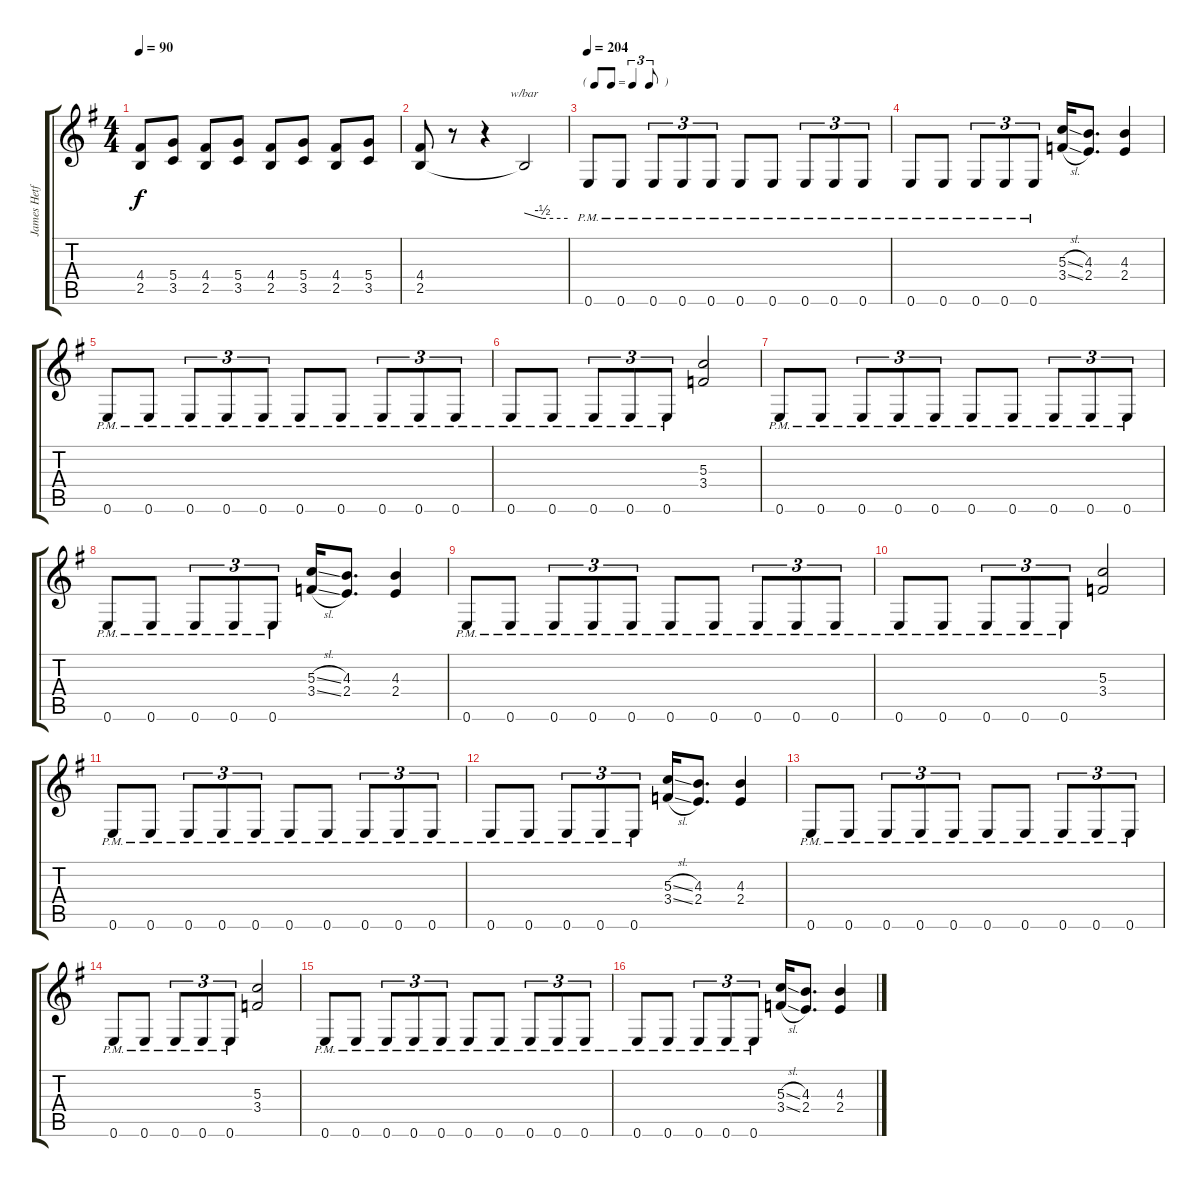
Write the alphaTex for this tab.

\track ("James Hetfield" "James Hetf") {instrument distortionguitar}
\staff {score tabs}
\tuning (E4 B3 G3 D3 A2 E2) {hide}
\ts (4 4)
\tempo 90
\clef g2
\ks eminor
(4.4 2.5).8{dy f} (5.4 3.5).8 (4.4 2.5).8 (5.4 3.5).8 (4.4 2.5).8 (5.4 3.5).8 (4.4 2.5).8 (5.4 3.5).8 |
(4.4 2.5).8 r.8 r.4 2.5{t}.2{tbe (custom default 0 0 25 -2 60 -2)} |
\tf triplet8th
\tempo 204
0.6{pm}.8 0.6{pm}.8 0.6{pm}.8{tu (3 2)} 0.6{pm}.8{tu (3 2)} 0.6{pm}.8{tu (3 2)} 0.6{pm}.8 0.6{pm}.8 0.6{pm}.8{tu (3 2)} 0.6{pm}.8{tu (3 2)} 0.6{pm}.8{tu (3 2)} |
0.6{pm}.8 0.6{pm}.8 0.6{pm}.8{tu (3 2)} 0.6{pm}.8{tu (3 2)} 0.6{pm}.8{tu (3 2)} (5.3{sl} 3.4{sl}).16 (4.3 2.4).8{d} (4.3 2.4).4 |
0.6{pm}.8 0.6{pm}.8 0.6{pm}.8{tu (3 2)} 0.6{pm}.8{tu (3 2)} 0.6{pm}.8{tu (3 2)} 0.6{pm}.8 0.6{pm}.8 0.6{pm}.8{tu (3 2)} 0.6{pm}.8{tu (3 2)} 0.6{pm}.8{tu (3 2)} |
0.6{pm}.8 0.6{pm}.8 0.6{pm}.8{tu (3 2)} 0.6{pm}.8{tu (3 2)} 0.6{pm}.8{tu (3 2)} (5.3 3.4).2 |
0.6{pm}.8 0.6{pm}.8 0.6{pm}.8{tu (3 2)} 0.6{pm}.8{tu (3 2)} 0.6{pm}.8{tu (3 2)} 0.6{pm}.8 0.6{pm}.8 0.6{pm}.8{tu (3 2)} 0.6{pm}.8{tu (3 2)} 0.6{pm}.8{tu (3 2)} |
0.6{pm}.8 0.6{pm}.8 0.6{pm}.8{tu (3 2)} 0.6{pm}.8{tu (3 2)} 0.6{pm}.8{tu (3 2)} (5.3{sl} 3.4{sl}).16 (4.3 2.4).8{d} (4.3 2.4).4 |
0.6{pm}.8 0.6{pm}.8 0.6{pm}.8{tu (3 2)} 0.6{pm}.8{tu (3 2)} 0.6{pm}.8{tu (3 2)} 0.6{pm}.8 0.6{pm}.8 0.6{pm}.8{tu (3 2)} 0.6{pm}.8{tu (3 2)} 0.6{pm}.8{tu (3 2)} |
0.6{pm}.8 0.6{pm}.8 0.6{pm}.8{tu (3 2)} 0.6{pm}.8{tu (3 2)} 0.6{pm}.8{tu (3 2)} (5.3 3.4).2 |
0.6{pm}.8 0.6{pm}.8 0.6{pm}.8{tu (3 2)} 0.6{pm}.8{tu (3 2)} 0.6{pm}.8{tu (3 2)} 0.6{pm}.8 0.6{pm}.8 0.6{pm}.8{tu (3 2)} 0.6{pm}.8{tu (3 2)} 0.6{pm}.8{tu (3 2)} |
0.6{pm}.8 0.6{pm}.8 0.6{pm}.8{tu (3 2)} 0.6{pm}.8{tu (3 2)} 0.6{pm}.8{tu (3 2)} (5.3{sl} 3.4{sl}).16 (4.3 2.4).8{d} (4.3 2.4).4 |
0.6{pm}.8 0.6{pm}.8 0.6{pm}.8{tu (3 2)} 0.6{pm}.8{tu (3 2)} 0.6{pm}.8{tu (3 2)} 0.6{pm}.8 0.6{pm}.8 0.6{pm}.8{tu (3 2)} 0.6{pm}.8{tu (3 2)} 0.6{pm}.8{tu (3 2)} |
0.6{pm}.8 0.6{pm}.8 0.6{pm}.8{tu (3 2)} 0.6{pm}.8{tu (3 2)} 0.6{pm}.8{tu (3 2)} (5.3 3.4).2 |
0.6{pm}.8 0.6{pm}.8 0.6{pm}.8{tu (3 2)} 0.6{pm}.8{tu (3 2)} 0.6{pm}.8{tu (3 2)} 0.6{pm}.8 0.6{pm}.8 0.6{pm}.8{tu (3 2)} 0.6{pm}.8{tu (3 2)} 0.6{pm}.8{tu (3 2)} |
0.6{pm}.8 0.6{pm}.8 0.6{pm}.8{tu (3 2)} 0.6{pm}.8{tu (3 2)} 0.6{pm}.8{tu (3 2)} (5.3{sl} 3.4{sl}).16 (4.3 2.4).8{d} (4.3 2.4).4
